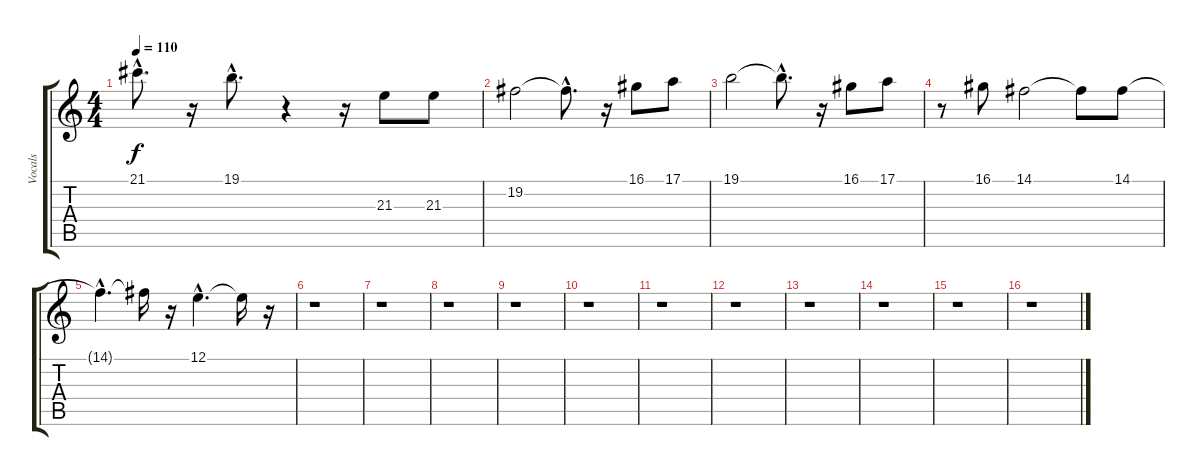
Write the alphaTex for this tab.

\track ("Vocals" "Vocals") {instrument choiraahs}
\staff {score tabs}
\tuning (E4 B3 G3 D3 A2 E2) {hide}
\ts (4 4)
\tempo 110
\clef g2
\ks c
21.1{hac}.8{d dy f} r.16 19.1{hac}.8{d} r.4 r.16 21.3.8 21.3.8 |
19.2.2 19.2{hac t}.8{d} r.16 16.1.8 17.1.8 |
19.1.2 19.1{hac t}.8{d} r.16 16.1.8 17.1.8 |
r.8 16.1.8 14.1.2 14.1{t}.8 14.1.8 |
14.1{hac t}.4{d} 14.1{t}.16 r.16 12.1{hac}.4{d} 12.1{t}.16 r.16 |
r.1 |
r.1 |
r.1 |
r.1 |
r.1 |
r.1 |
r.1 |
r.1 |
r.1 |
r.1 |
r.1
